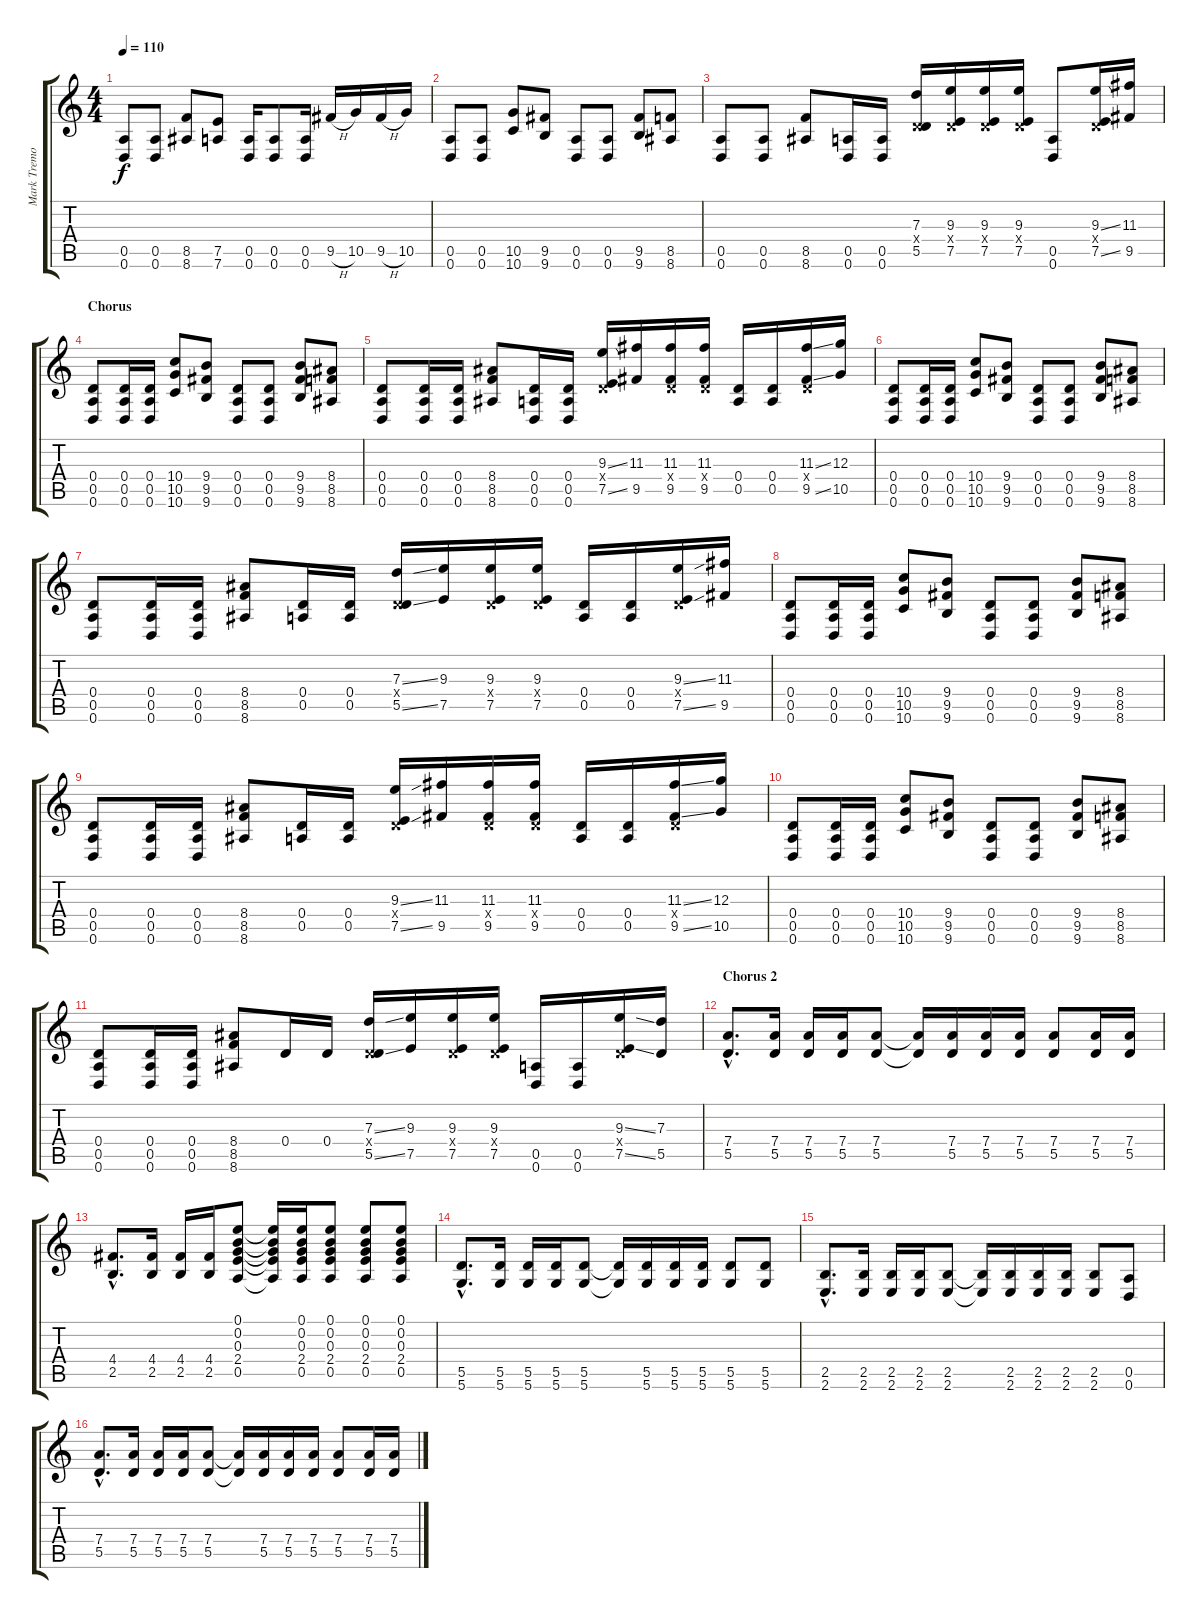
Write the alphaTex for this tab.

\track ("Mark Tremonti (ovrdriven)" "Mark Tremo") {instrument overdrivenguitar}
\staff {score tabs}
\tuning (E4 B3 G3 D3 A2 D2) {hide}
\ts (4 4)
\tempo 110
\clef g2
\ks c
(0.5 0.6).8{dy f} (0.5 0.6).8 (8.5 8.6).8 (7.5 7.6).8 (0.5 0.6).16 (0.5 0.6).8 (0.5 0.6).16 9.5{h}.16 10.5.16 9.5{h}.16 10.5.16 |
(0.5 0.6).8 (0.5 0.6).8 (10.5 10.6).8 (9.5 9.6).8 (0.5 0.6).8 (0.5 0.6).8 (9.5 9.6).8 (8.5 8.6).8 |
(0.5 0.6).8 (0.5 0.6).8 (8.5 8.6).8 (0.5 0.6).16 (0.5 0.6).16 (7.3 0.4{x} 5.5).16 (9.3 0.4{x} 7.5).16 (9.3 0.4{x} 7.5).16 (9.3 0.4{x} 7.5).16 (0.5 0.6).8 (9.3{ss} 0.4{x} 7.5{ss}).16 (11.3 9.5).16 |
\section ("" "Chorus")
(0.4 0.5 0.6).8 (0.4 0.5 0.6).16 (0.4 0.5 0.6).16 (10.4 10.5 10.6).8 (9.4 9.5 9.6).8 (0.4 0.5 0.6).8 (0.4 0.5 0.6).8 (9.4 9.5 9.6).8 (8.4 8.5 8.6).8 |
(0.4 0.5 0.6).8 (0.4 0.5 0.6).16 (0.4 0.5 0.6).16 (8.4 8.5 8.6).8 (0.4 0.5 0.6).16 (0.4 0.5 0.6).16 (9.3{ss} 0.4{x} 7.5{ss}).16 (11.3 9.5).16 (11.3 0.4{x} 9.5).16 (11.3 0.4{x} 9.5).16 (0.4 0.5).16 (0.4 0.5).16 (11.3{ss} 0.4{x} 9.5{ss}).16 (12.3 10.5).16 |
(0.4 0.5 0.6).8 (0.4 0.5 0.6).16 (0.4 0.5 0.6).16 (10.4 10.5 10.6).8 (9.4 9.5 9.6).8 (0.4 0.5 0.6).8 (0.4 0.5 0.6).8 (9.4 9.5 9.6).8 (8.4 8.5 8.6).8 |
(0.4 0.5 0.6).8 (0.4 0.5 0.6).16 (0.4 0.5 0.6).16 (8.4 8.5 8.6).8 (0.4 0.5).16 (0.4 0.5).16 (7.3{ss} 0.4{x} 5.5{ss}).16 (9.3 7.5).16 (9.3 0.4{x} 7.5).16 (9.3 0.4{x} 7.5).16 (0.4 0.5).16 (0.4 0.5).16 (9.3{ss} 0.4{x} 7.5{ss}).16 (11.3 9.5).16 |
(0.4 0.5 0.6).8 (0.4 0.5 0.6).16 (0.4 0.5 0.6).16 (10.4 10.5 10.6).8 (9.4 9.5 9.6).8 (0.4 0.5 0.6).8 (0.4 0.5 0.6).8 (9.4 9.5 9.6).8 (8.4 8.5 8.6).8 |
(0.4 0.5 0.6).8 (0.4 0.5 0.6).16 (0.4 0.5 0.6).16 (8.4 8.5 8.6).8 (0.4 0.5).16 (0.4 0.5).16 (9.3{ss} 0.4{x} 7.5{ss}).16 (11.3 9.5).16 (11.3 0.4{x} 9.5).16 (11.3 0.4{x} 9.5).16 (0.4 0.5).16 (0.4 0.5).16 (11.3{ss} 0.4{x} 9.5{ss}).16 (12.3 10.5).16 |
(0.4 0.5 0.6).8 (0.4 0.5 0.6).16 (0.4 0.5 0.6).16 (10.4 10.5 10.6).8 (9.4 9.5 9.6).8 (0.4 0.5 0.6).8 (0.4 0.5 0.6).8 (9.4 9.5 9.6).8 (8.4 8.5 8.6).8 |
(0.4 0.5 0.6).8 (0.4 0.5 0.6).16 (0.4 0.5 0.6).16 (8.4 8.5 8.6).8 0.4.16 0.4.16 (7.3{ss} 0.4{x} 5.5{ss}).16 (9.3 7.5).16 (9.3 0.4{x} 7.5).16 (9.3 0.4{x} 7.5).16 (0.5 0.6).16 (0.5 0.6).16 (9.3{ss} 0.4{x} 7.5{ss}).16 (7.3 5.5).16 |
\section ("" "Chorus 2")
(7.4{hac} 5.5{hac}).8{d} (7.4 5.5).16 (7.4 5.5).16 (7.4 5.5).16 (7.4 5.5).8 (7.4{t} 5.5{t}).16 (7.4 5.5).16 (7.4 5.5).16 (7.4 5.5).16 (7.4 5.5).8 (7.4 5.5).16 (7.4 5.5).16 |
(4.4{hac} 2.5{hac}).8{d} (4.4 2.5).16 (4.4 2.5).16 (4.4 2.5).16 (0.1 0.2 0.3 2.4 0.5).8 (0.1{t} 0.2{t} 0.3{t} 2.4{t} 0.5{t}).16 (0.1 0.2 0.3 2.4 0.5).16 (0.1 0.2 0.3 2.4 0.5).8 (0.1 0.2 0.3 2.4 0.5).8 (0.1 0.2 0.3 2.4 0.5).8 |
(5.5{hac} 5.6{hac}).8{d} (5.5 5.6).16 (5.5 5.6).16 (5.5 5.6).16 (5.5 5.6).8 (5.5{t} 5.6{t}).16 (5.5 5.6).16 (5.5 5.6).16 (5.5 5.6).16 (5.5 5.6).8 (5.5 5.6).8 |
(2.5{hac} 2.6{hac}).8{d} (2.5 2.6).16 (2.5 2.6).16 (2.5 2.6).16 (2.5 2.6).8 (2.5{t} 2.6{t}).16 (2.5 2.6).16 (2.5 2.6).16 (2.5 2.6).16 (2.5 2.6).8 (0.5 0.6).8 |
(7.4{hac} 5.5{hac}).8{d} (7.4 5.5).16 (7.4 5.5).16 (7.4 5.5).16 (7.4 5.5).8 (7.4{t} 5.5{t}).16 (7.4 5.5).16 (7.4 5.5).16 (7.4 5.5).16 (7.4 5.5).8 (7.4 5.5).16 (7.4 5.5).16
